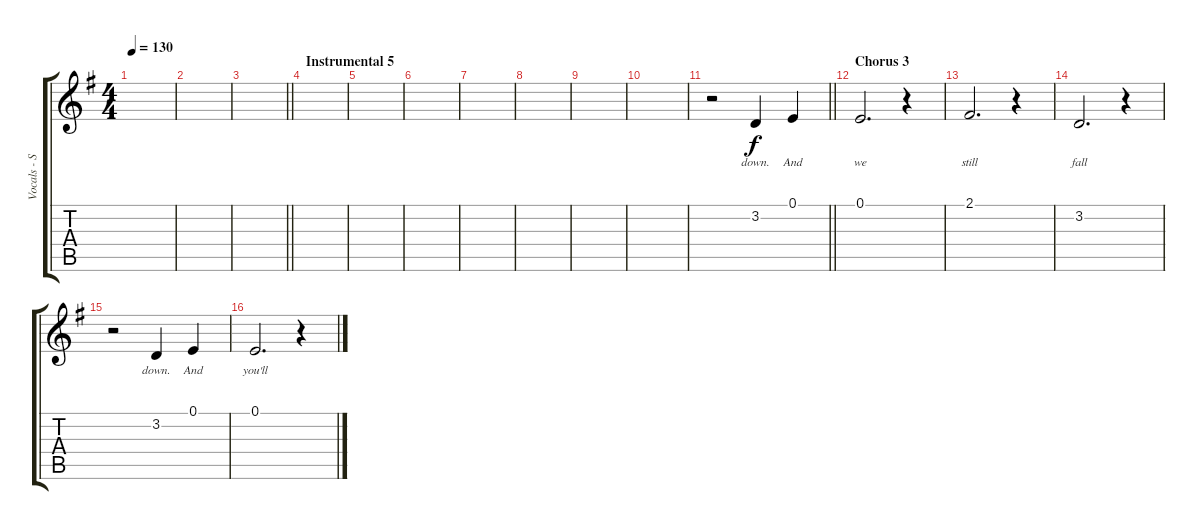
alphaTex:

\track ("Vocals - Simon Neil" "Vocals - S") {instrument altosax}
\staff {score tabs}
\tuning (E4 B3 G3 D3 A2 E2) {hide}
\ts (4 4)
\tempo 130
\clef g2
\ks g
|
|
\barLineRight lightlight
|
\section ("" "Instrumental 5")
|
|
|
|
|
|
|
\barLineRight lightlight
r.2 3.2.4{lyrics (0 "down.") lyrics (1 "") lyrics (2 "") lyrics (3 "") lyrics (4 "")} 0.1.4{lyrics (0 "And") lyrics (1 "") lyrics (2 "") lyrics (3 "") lyrics (4 "")} |
\section ("" "Chorus 3")
0.1.2{d lyrics (0 "we") lyrics (1 "") lyrics (2 "") lyrics (3 "") lyrics (4 "")} r.4 |
2.1.2{d lyrics (0 "still") lyrics (1 "") lyrics (2 "") lyrics (3 "") lyrics (4 "")} r.4 |
3.2.2{d lyrics (0 "fall") lyrics (1 "") lyrics (2 "") lyrics (3 "") lyrics (4 "")} r.4 |
r.2 3.2.4{lyrics (0 "down.") lyrics (1 "") lyrics (2 "") lyrics (3 "") lyrics (4 "")} 0.1.4{lyrics (0 "And") lyrics (1 "") lyrics (2 "") lyrics (3 "") lyrics (4 "")} |
0.1.2{d lyrics (0 "you'll") lyrics (1 "") lyrics (2 "") lyrics (3 "") lyrics (4 "")} r.4
